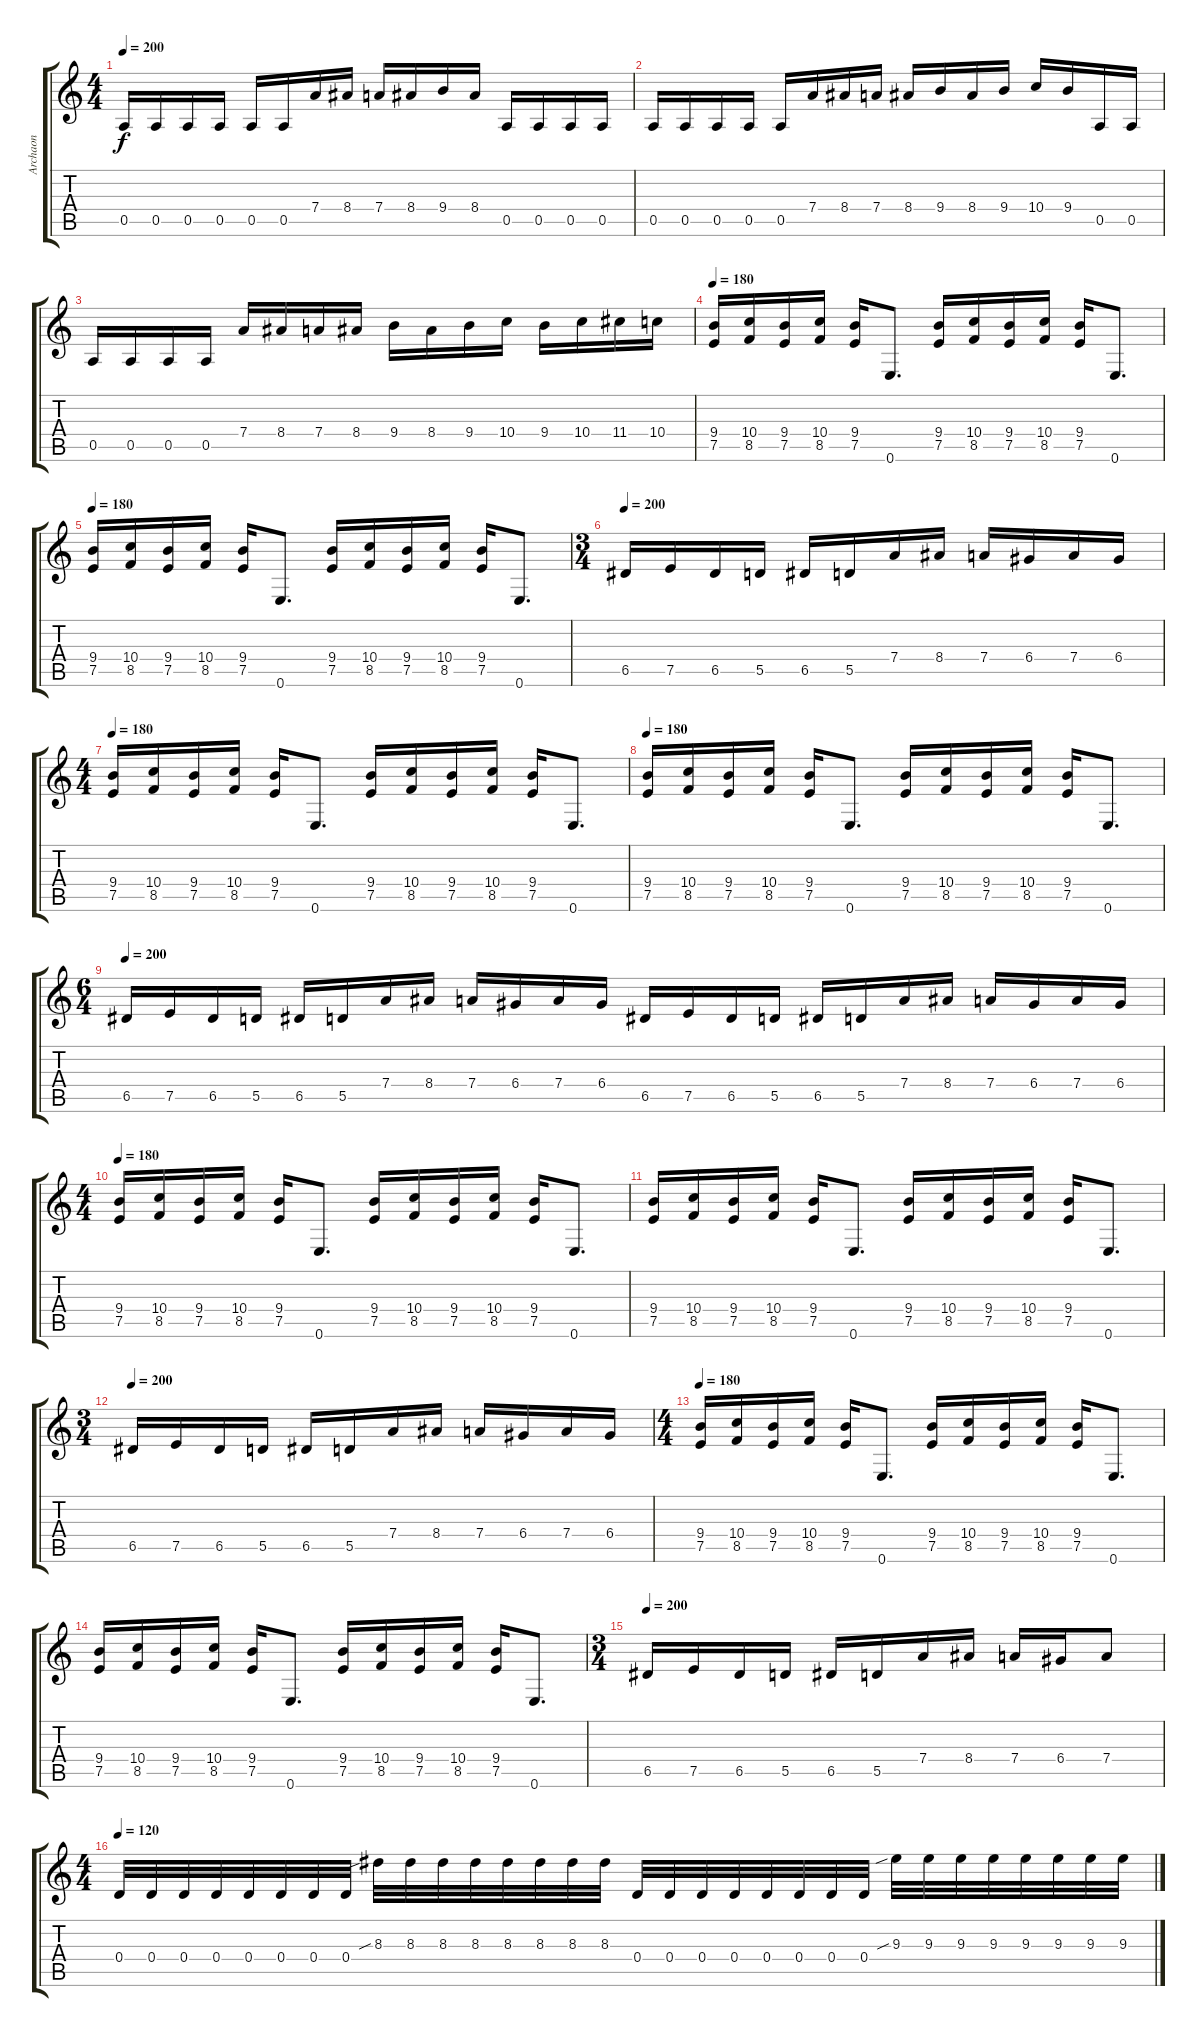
\track ("Archaon" "Archaon") {instrument distortionguitar}
\staff {score tabs}
\tuning (E4 B3 G3 D3 A2 E2) {hide}
\ts (4 4)
\tempo 200
\clef g2
\ks c
0.5.16{dy f} 0.5.16 0.5.16 0.5.16 0.5.16 0.5.16 7.4.16 8.4.16 7.4.16 8.4.16 9.4.16 8.4.16 0.5.16 0.5.16 0.5.16 0.5.16 |
0.5.16 0.5.16 0.5.16 0.5.16 0.5.16 7.4.16 8.4.16 7.4.16 8.4.16 9.4.16 8.4.16 9.4.16 10.4.16 9.4.16 0.5.16 0.5.16 |
0.5.16 0.5.16 0.5.16 0.5.16 7.4.16 8.4.16 7.4.16 8.4.16 9.4.16 8.4.16 9.4.16 10.4.16 9.4.16 10.4.16 11.4.16 10.4.16 |
\tempo 180
(9.4 7.5).16 (10.4 8.5).16 (9.4 7.5).16 (10.4 8.5).16 (9.4 7.5).16 0.6.8{d} (9.4 7.5).16 (10.4 8.5).16 (9.4 7.5).16 (10.4 8.5).16 (9.4 7.5).16 0.6.8{d} |
\tempo 180
(9.4 7.5).16 (10.4 8.5).16 (9.4 7.5).16 (10.4 8.5).16 (9.4 7.5).16 0.6.8{d} (9.4 7.5).16 (10.4 8.5).16 (9.4 7.5).16 (10.4 8.5).16 (9.4 7.5).16 0.6.8{d} |
\ts (3 4)
\tempo 200
6.5.16 7.5.16 6.5.16 5.5.16 6.5.16 5.5.16 7.4.16 8.4.16 7.4.16 6.4.16 7.4.16 6.4.16 |
\ts (4 4)
\tempo 180
(9.4 7.5).16 (10.4 8.5).16 (9.4 7.5).16 (10.4 8.5).16 (9.4 7.5).16 0.6.8{d} (9.4 7.5).16 (10.4 8.5).16 (9.4 7.5).16 (10.4 8.5).16 (9.4 7.5).16 0.6.8{d} |
\tempo 180
(9.4 7.5).16 (10.4 8.5).16 (9.4 7.5).16 (10.4 8.5).16 (9.4 7.5).16 0.6.8{d} (9.4 7.5).16 (10.4 8.5).16 (9.4 7.5).16 (10.4 8.5).16 (9.4 7.5).16 0.6.8{d} |
\ts (6 4)
\tempo 200
6.5.16 7.5.16 6.5.16 5.5.16 6.5.16 5.5.16 7.4.16 8.4.16 7.4.16 6.4.16 7.4.16 6.4.16 6.5.16 7.5.16 6.5.16 5.5.16 6.5.16 5.5.16 7.4.16 8.4.16 7.4.16 6.4.16 7.4.16 6.4.16 |
\ts (4 4)
\tempo 180
(9.4 7.5).16 (10.4 8.5).16 (9.4 7.5).16 (10.4 8.5).16 (9.4 7.5).16 0.6.8{d} (9.4 7.5).16 (10.4 8.5).16 (9.4 7.5).16 (10.4 8.5).16 (9.4 7.5).16 0.6.8{d} |
(9.4 7.5).16 (10.4 8.5).16 (9.4 7.5).16 (10.4 8.5).16 (9.4 7.5).16 0.6.8{d} (9.4 7.5).16 (10.4 8.5).16 (9.4 7.5).16 (10.4 8.5).16 (9.4 7.5).16 0.6.8{d} |
\ts (3 4)
\tempo 200
6.5.16 7.5.16 6.5.16 5.5.16 6.5.16 5.5.16 7.4.16 8.4.16 7.4.16 6.4.16 7.4.16 6.4.16 |
\ts (4 4)
\tempo 180
(9.4 7.5).16 (10.4 8.5).16 (9.4 7.5).16 (10.4 8.5).16 (9.4 7.5).16 0.6.8{d} (9.4 7.5).16 (10.4 8.5).16 (9.4 7.5).16 (10.4 8.5).16 (9.4 7.5).16 0.6.8{d} |
(9.4 7.5).16 (10.4 8.5).16 (9.4 7.5).16 (10.4 8.5).16 (9.4 7.5).16 0.6.8{d} (9.4 7.5).16 (10.4 8.5).16 (9.4 7.5).16 (10.4 8.5).16 (9.4 7.5).16 0.6.8{d} |
\ts (3 4)
\tempo 200
6.5.16 7.5.16 6.5.16 5.5.16 6.5.16 5.5.16 7.4.16 8.4.16 7.4.16 6.4.16 7.4.8 |
\ts (4 4)
\tempo 120
0.4.32 0.4.32 0.4.32 0.4.32 0.4.32 0.4.32 0.4.32 0.4.32 8.3{sib}.32 8.3.32 8.3.32 8.3.32 8.3.32 8.3.32 8.3.32 8.3.32 0.4.32 0.4.32 0.4.32 0.4.32 0.4.32 0.4.32 0.4.32 0.4.32 9.3{sib}.32 9.3.32 9.3.32 9.3.32 9.3.32 9.3.32 9.3.32 9.3.32
